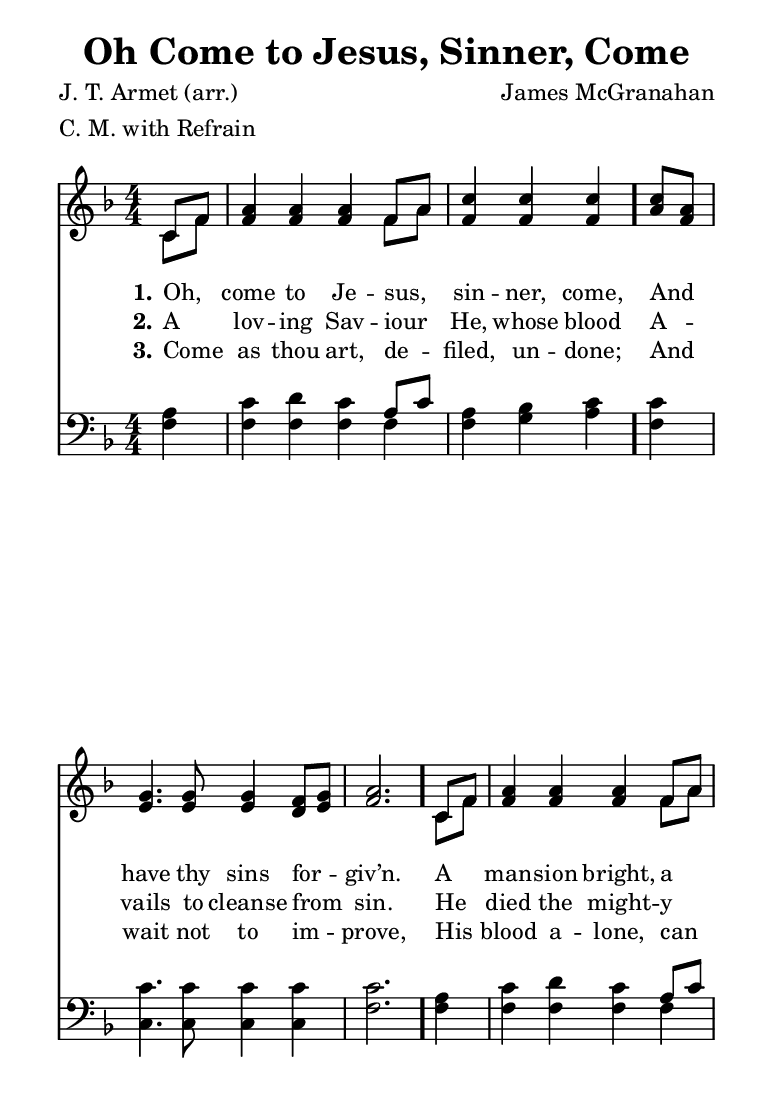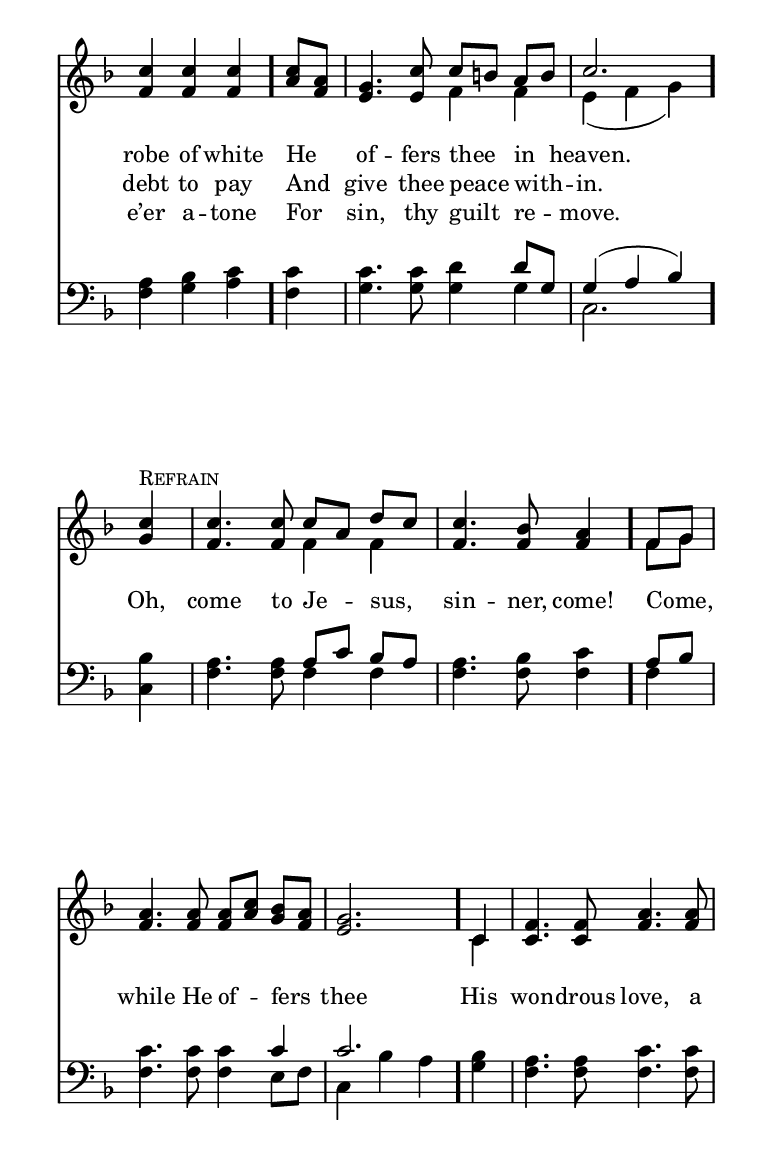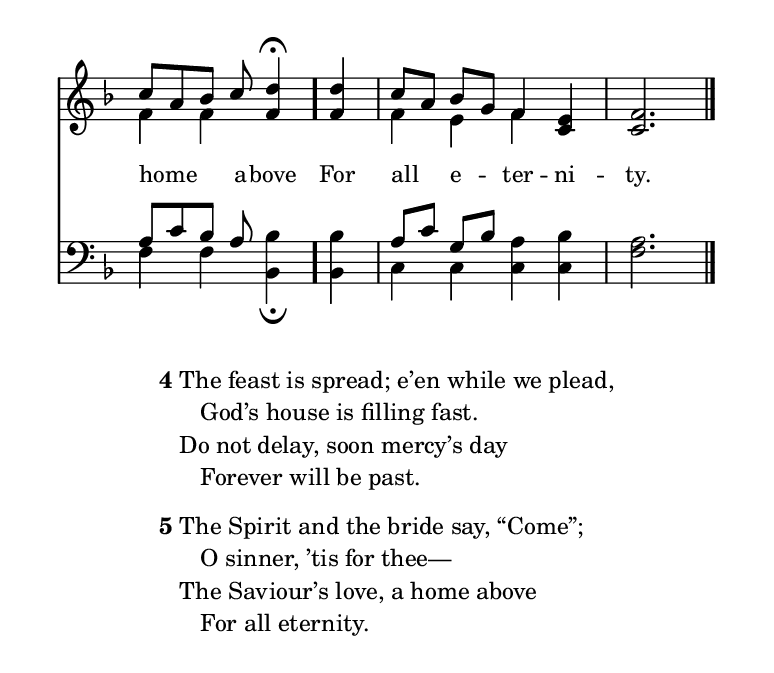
\include "common/global.ily"
\paper {
  \include "common/paper.ily"
  systems-per-page = ##f
}

\header{
  %gospel
  hymnnumber = "374"
  title = "Oh Come to Jesus, Sinner, Come"
  tunename = "None But Christ"
  meter = "C. M. with Refrain"
  poet = "J. T. Armet (arr.)" % not found at hymnary.org ; probably John Telford Armet ; see https://bibletruthpublishers.com/john-telford-armet-books/lubl44
  composer = "James McGranahan" % see https://hymnary.org/tune/none_but_christ_mcgranahan
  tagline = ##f
}

% for fermata in MIDI
ta = { \tempo 4=80 }
tb = { \tempo 4=32 }

global = {
  \include "common/overrides.ily"
  \override Staff.TimeSignature.style = #'numbered
  \time 4/4
  \override Score.MetronomeMark.transparent = ##t % hide all fermata changes too
  \ta
  \key f \major
  \partial 4
  \autoBeamOff
}

notesSoprano = {
\global
\relative c' {

  c8[ f8] | a4 a4 a4 f8[ a8] | c4 c4 c4
  c8[ a8] | g4. g8 g4 f8[ g8] | a2.
  c,8[ f8] | a4 a4 a4 f8[ a8] | c4 c4 c4
  c8[ a8] | g4. c8 c8[ b!8] a8[ b8] | c2. \eogbreak

  << s^\markup { \small \caps "Refrain" }
  { c4 | c4. c8 c8[ a8] d8[ c8] | c4. bes8 a4 } >>
  f8[ g8] | a4. a8 a8[ c8] bes8[ a8] | g2.
  c,4 | f4. f8 a4. a8 | c8[ a8 bes8] c8 \tb d4 \fermata \ta
  d4 | c8[ a8] bes8[ g8] f4 e4 | f2.

  \bar "|."

}
}

notesAlto = {
\global
\relative e' {

  c8[ f8] | f4 f4 f4 f8[ a8] | f4 f4 f4
  a8[ f8] | e4. e8 e4 d8[ e8] | f2.
  c8[ f8] | f4 f4 f4 f8[ a8] | f4 f4 f4
  a8[ f8] | e4. e8 f4 f4 | e4( f4 g4)

  g4 | f4. f8 f4 f4 | f4. f8 f4
  f8[ g8] | f4. f8 f8[ a8] g8[ f8] | e2.
  c4 | c4. c8 f4. f8 | f4 f4 f4
  f4 | f4 e4 f4 c4 | c2.

}
}

notesTenor = {
\global
\relative a {

  a4 | c4 d4 c4 a8[ c8] | a4 bes4 c4
  c4 | c4. c8 c4 c4 | c2.
  a4 | c4 d4 c4 a8[ c8] | a4 bes4 c4
  c4 | c4. c8 d4 d8[ g,8] | g4( a4 bes4)

  bes4 | a4. a8 a8[ c8] bes8[ a8] | a4. bes8 c4
  a8[ bes8] | c4. c8 c4 c4 | c2.
  bes4 | a4. a8 c4. c8 | a8[ c8 bes8] a8 bes4
  bes4 | a8[ c8] g8[ bes8] a4 bes4 | a2.

}
}

notesBass = {
\global
\relative f {

  f4 | f4 f4 f4 f4 | f4 g4 a4
  f4 | c4. c8 c4 c4 | f2.
  f4 | f4 f4 f4 f4 | f4 g4 a4
  f4 | g4. g8 g4 g4 | c,2.

  c4 | f4. f8 f4 f4 | f4. f8 f4
  f4 | f4. f8 f4 e8[ f8] | c4 bes'4 a4
  g4 | f4. f8 f4. f8 | f4 f4 bes,4_\fermata
  bes4 | c4 c4 c4 c4 | f2.

}
}

Refrain = \lyricmode {

Oh, come to Je -- sus, sin -- ner, come! \bar "."
Come, while He of -- fers thee \bar "."
His won -- drous love, a home a -- bove \bar "."
For all e -- ter -- ni -- ty. \bar "."

}

wordsA = \lyricmode {
\set stanza = "1."

Oh, come to Je -- sus, sin -- ner, come, \bar "."
And have thy sins for -- giv’n. \bar "."
A man -- sion bright, a robe of white \bar "."
He of -- fers thee in heaven. \bar "."

}

wordsB = \lyricmode {
\set stanza = "2."

A lov -- ing Sav -- iour He, whose blood
A -- vails to cleanse from sin.
He died the might -- y debt to pay
And give thee peace with -- in.

\Refrain

}

wordsC = \lyricmode {
\set stanza = "3."

Come as thou art, de -- filed, un -- done;
And wait not to im -- prove,
His blood a -- lone, can e’er a -- tone
For sin, thy guilt re -- move.

}

wordsD = \markuplist {

\line { The feast is spread; e’en while we plead, }
\line { { \hspace #2 } God’s house is filling fast. }
\line { Do not delay, soon mercy’s day }
\line { { \hspace #2 } Forever will be past. }

}

wordsE = \markuplist {

\line { The Spirit and the bride say, “Come”; }
\line { { \hspace #2 } O sinner, ’tis for thee—}
\line { The Saviour’s love, a home above }
\line { { \hspace #2 } For all eternity. }

}

\score {
  \context ChoirStaff <<
    \context Staff = upper <<
      \set Staff.autoBeaming = ##f
      \set ChoirStaff.systemStartDelimiter = #'SystemStartBar
      \set ChoirStaff.printPartCombineTexts = ##f
      \partcombine #'(2 . 11) \notesSoprano \notesAlto
      \context NullVoice = sopranos { \voiceOne << \notesSoprano >> }
      \context Lyrics = one   \lyricsto sopranos \wordsA
      \context Lyrics = two   \lyricsto sopranos \wordsB
      \context Lyrics = three \lyricsto sopranos \wordsC
    >>
    \context Staff = men <<
      \set Staff.autoBeaming = ##f
      \clef bass
      \set ChoirStaff.printPartCombineTexts = ##f
      \partcombine #'(2 . 11) \notesTenor \notesBass
    >>
  >>
  \layout {
    \include "common/layout.ily"
  }
  #(cond ((ly:get-option 'eog-midi-permitted) #{ \midi{
    \include "common/midi.ily"
  } #}))
}

\markup { \fontsize #0.3 \fill-line { \vcenter \column {
  \vspace #1
  \line{ \bold 4 \column { \wordsD } } \combine \null \vspace #0.4
  \line{ \bold 5 \column { \wordsE } }
} } }

\version "2.19.49"  % necessary for upgrading to future LilyPond versions.

% vi:set et ts=2 sw=2 ai nocindent syntax=lilypond:
